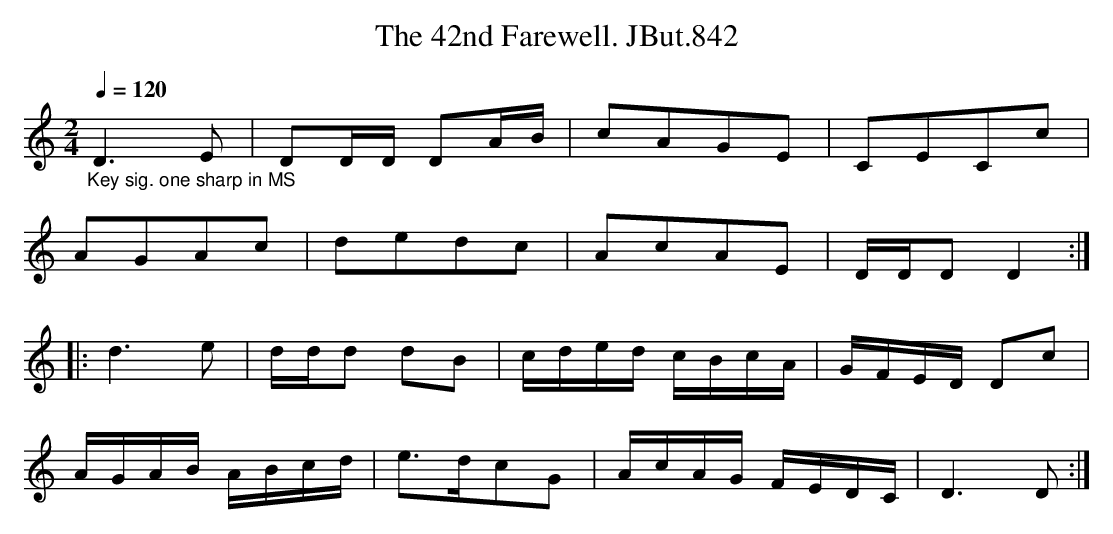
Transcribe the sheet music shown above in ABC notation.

X:1
T:42nd Farewell. JBut.842, The
M:2/4
L:1/8
Q:1/4=120
K:Ddor
"_Key sig. one sharp in MS"D3E|DD/D/ DA/B/|cAGE|CECc|
AGAc|dedc|AcAE|D/D/D D2:|
|:d3e|d/d/d dB|c/d/e/d/ c/B/c/A/|G/F/E/D/ Dc|
A/G/A/B/ A/B/c/d/|e>dcG|A/c/A/G/ F/E/D/C/|D3 D:|
